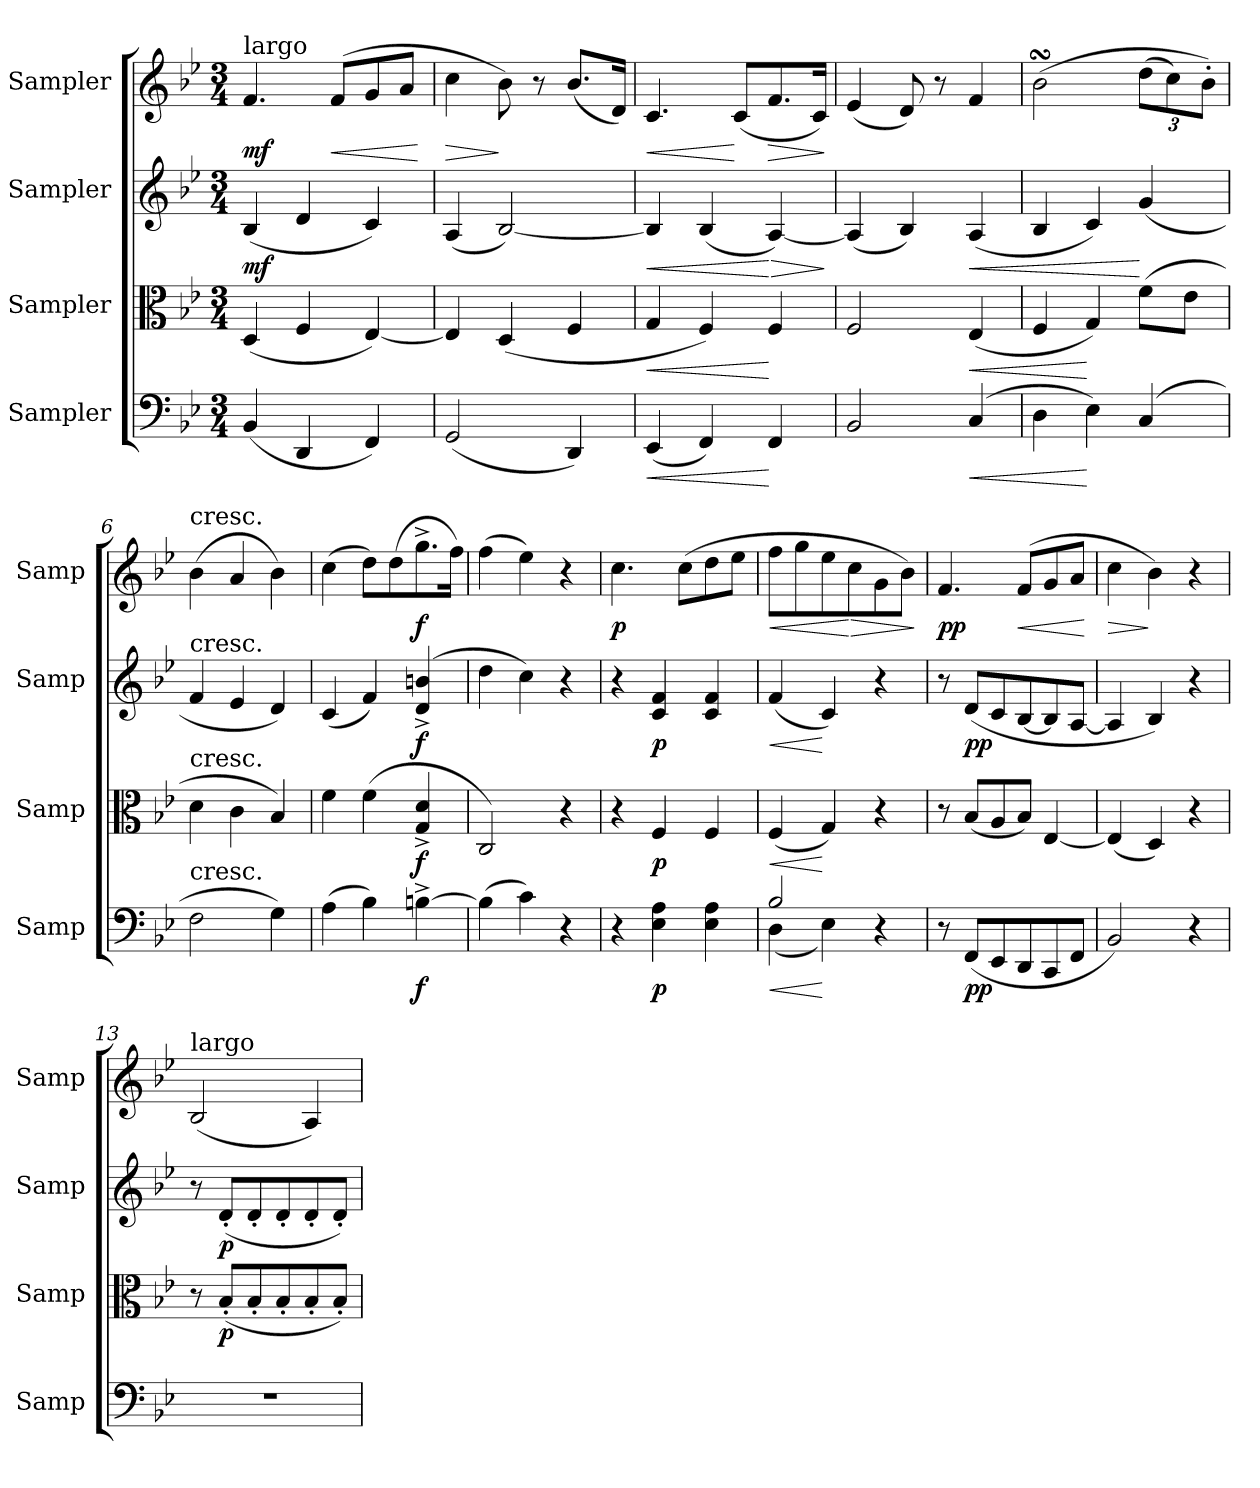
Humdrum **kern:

**kern	**dynam	**kern	**dynam	**kern	**dynam	**kern	**dynam
*part4	*part4	*part3	*part3	*part2	*part2	*part1	*part1
*staff4	*staff4	*staff3	*staff3	*staff2	*staff2	*staff1	*staff1
*I"Sampler	*	*I"Sampler	*	*I"Sampler	*	*I"Sampler	*
*I'Samp	*	*I'Samp	*	*I'Samp	*	*I'Samp	*
*clefF4	*	*clefC3	*	*clefG2	*	*clefG2	*
*k[b-e-]	*	*k[b-e-]	*	*k[b-e-]	*	*k[b-e-]	*
*M3/4	*	*M3/4	*	*M3/4	*	*M3/4	*
=1	=1	=1	=1	=1	=1	=1	=1
!	!	!	!	!	!	!LO:TX:a:t=largo	!
!	!LO:DY:a	!	!	!	!	!	!
!	!LO:DY:n=1:b	!	!	!	!LO:DY:b	!	!LO:DY:b
(4BB-/	mf mf	(4D/	.	(4B-/	mf	4.f/	mf
4DD/	.	4F/	.	4d/	.	.	.
!	!	!	!	!	!	!	!LO:HP:b
.	.	.	.	.	.	(8f/L	<
4FF/)	.	[4E-/)	.	4c/)	.	8g/	.
.	.	.	.	.	.	8a/J	.
.	.	.	.	.	.	.	[
=2	=2	=2	=2	=2	=2	=2	=2
!	!	!	!	!	!	!	!LO:HP:b
(2GG/	.	4E-/]	.	(4A/	.	4cc\	>
.	.	(4D/	.	[2B-/)	.	8b-\)	]
.	.	.	.	.	.	8r	.
4DD/)	.	4F/	.	.	.	(8.b-/L	.
.	.	.	.	.	.	16d/Jk)	.
=3	=3	=3	=3	=3	=3	=3	=3
!	!LO:HP:b	!	!LO:HP:b	!	!LO:HP:b	!	!LO:HP:b
(4EE-/	<	4G/	<	4B-/]	<	4.c/	<
4FF/)	.	4F/)	.	(4B-/	.	.	.
.	.	.	.	.	.	(8c/L	[
!	!	!	!	!	!LO:HP:n=1:b	!	!LO:HP:b
4FF/	[	4F/	[	[4A/)	[ >	8.f/	>
.	.	.	.	.	.	16c/Jk)	.
.	.	.	.	.	]	.	]
=4	=4	=4	=4	=4	=4	=4	=4
2BB-/	.	2F/	.	(4A/]	.	(4e-/	.
.	.	.	.	4B-/)	.	8d/)	.
.	.	.	.	.	.	8r	.
!	!LO:HP:b	!	!LO:HP:b	!	!LO:HP:b	!	!
(4C/	<	(4E-/	<	(4A/	<	4f/	.
=5	=5	=5	=5	=5	=5	=5	=5
4D\	.	4F/	.	4B-/	.	(2b-sSSs\	.
4E-\)	[	4G/)	[	4c/)	.	.	.
*	*	*	*	*	*	*Xbrackettup	*
(4C/	.	(8f\L	.	(4g/	[	(12dd\L	.
.	.	.	.	.	.	12cc\)	.
.	.	8e-\J	.	.	.	.	.
.	.	.	.	.	.	12b-'\J)	.
=6	=6	=6	=6	=6	=6	=6	=6
!	!	!	!	!	!	!LO:TX:a:t=cresc.	!
!	!	!	!	!LO:TX:a:t=cresc.	!	!	!
!	!	!LO:TX:a:t=cresc.	!	!	!	!	!
!LO:TX:a:t=cresc.	!	!	!	!	!	!	!
2F\	.	4d\	.	4f/	.	(4b-\	.
.	.	4c\	.	4e-/	.	4a/	.
4G\)	.	4B-/)	.	4d/)	.	4b-\)	.
=7	=7	=7	=7	=7	=7	=7	=7
(4A\	.	4f\	.	(4c/	.	(4cc\	.
4B-\)	.	(4f\	.	4f/)	.	8dd\L)	.
.	.	.	.	.	.	(8dd\	.
!	!LO:DY:b	!	!LO:DY:b	!	!LO:DY:b	!	!LO:DY:b
[4Bn^\	f	4G/^ 4d/^	f	(4d/^ 4bn/^	f	8.gg^\	f
.	.	.	.	.	.	16ff\Jk)	.
=8	=8	=8	=8	=8	=8	=8	=8
(4B\]	.	2C/)	.	4dd\	.	(4ff\	.
4c\)	.	.	.	4cc\)	.	4ee-\)	.
4r	.	4r	.	4r	.	4r	.
=9	=9	=9	=9	=9	=9	=9	=9
!	!	!	!	!	!	!	!LO:DY:b
4r	.	4r	.	4r	.	4.cc\	p
!	!LO:DY:b	!	!LO:DY:b	!	!LO:DY:b	!	!
4E-\ 4A\	p	4F/	p	4c/ 4f/	p	.	.
.	.	.	.	.	.	(8cc\L	.
4E-\ 4A\	.	4F/	.	4c/ 4f/	.	8dd\	.
.	.	.	.	.	.	8ee-\J	.
=10	=10	=10	=10	=10	=10	=10	=10
!	!LO:HP:b	!	!LO:HP:b	!	!LO:HP:b	!	!LO:HP:b
*^	*	*	*	*	*	*	*
2B-/	(4D\	<	(4F/	<	(4f/	<	8ff\L	<
.	.	.	.	.	.	.	8gg\	.
.	4E-\)	[	4G/)	[	4c/)	[	8ee-\	.
!	!	!	!	!	!	!	!	!LO:HP:n=1:b
.	.	.	.	.	.	.	8cc\	[ >
4r	4ryy	.	4r	.	4r	.	8g\	.
.	.	.	.	.	.	.	8b-\J)	.
*v	*v	*	*	*	*	*	*	*
.	.	.	.	.	.	.	]
=11	=11	=11	=11	=11	=11	=11	=11
!	!	!	!	!	!	!	!LO:DY:b
8r	.	8r	.	8r	.	4.f/	pp
!	!LO:DY:b	!	!	!	!LO:DY:b	!	!
(8FF/L	pp	(8B-/L	.	(8d/L	pp	.	.
8EE-/	.	8A/	.	8c/	.	.	.
!	!	!	!	!	!	!	!LO:HP:b
8DD/	.	8B-/J)	.	[8B-/	.	(8f/L	<
8CC/	.	[4E-/	.	8B-/]	.	8g/	.
8FF/J	.	.	.	[8A/J	.	8a/J	.
.	.	.	.	.	.	.	[
=12	=12	=12	=12	=12	=12	=12	=12
!	!	!	!	!	!	!	!LO:HP:b
2BB-/)	.	(4E-/]	.	4A/]	.	4cc\	>
.	.	4D/)	.	4B-/)	.	4b-\)	]
4r	.	4r	.	4r	.	4r	.
!!LO:PB:g=z
=13	=13	=13	=13	=13	=13	=13	=13
!	!	!	!	!	!	!LO:TX:a:t=largo	!
2.r	.	8r	.	8r	.	(2B-/	.
!	!	!	!LO:DY:b	!	!LO:DY:b	!	!
.	.	(8B-'/L	p	(8d'/L	p	.	.
.	.	8B-'/	.	8d'/	.	.	.
.	.	8B-'/	.	8d'/	.	.	.
.	.	8B-'/	.	8d'/	.	4A/)	.
.	.	8B-'/J)	.	8d'/J)	.	.	.
=	=	=	=	=	=	=	=
*-	*-	*-	*-	*-	*-	*-	*-
